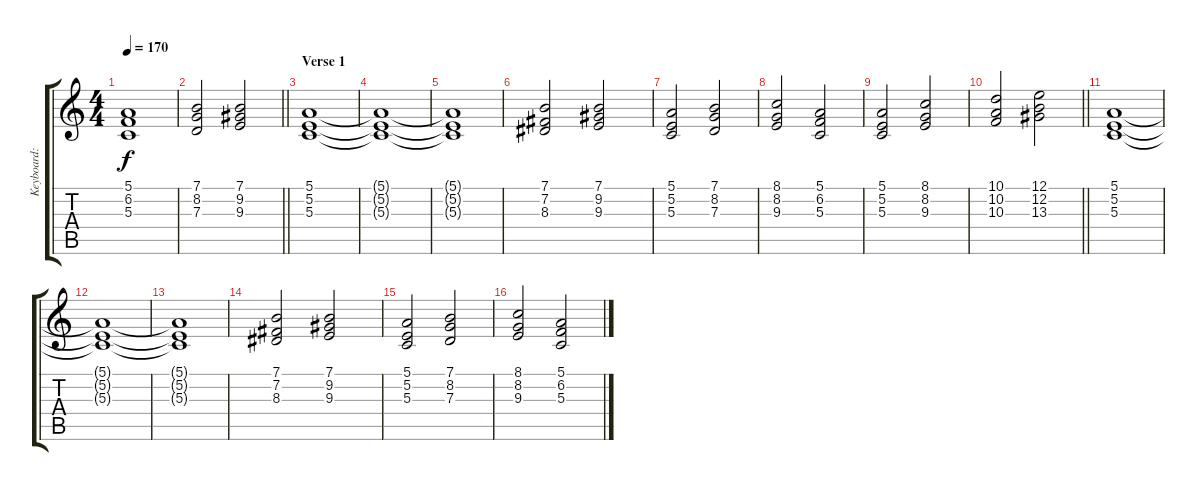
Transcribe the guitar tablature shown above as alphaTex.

\track ("Keyboard: Juha Mäenpää" "Keyboard: ") {instrument stringensemble1}
\staff {score tabs}
\tuning (E4 B3 G3 D3 A2 E2) {hide}
\ts (4 4)
\tempo 170
\clef g2
\ks aminor
(5.1 6.2 5.3).1{dy f} |
\barLineRight lightlight
(7.1 8.2 7.3).2 (7.1 9.2 9.3).2 |
\section ("" "Verse 1")
(5.1 5.2 5.3).1 |
(5.1{t} 5.2{t} 5.3{t}).1 |
(5.1{t} 5.2{t} 5.3{t}).1 |
(7.1 7.2 8.3).2 (7.1 9.2 9.3).2 |
(5.1 5.2 5.3).2 (7.1 8.2 7.3).2 |
(8.1 8.2 9.3).2 (5.1 6.2 5.3).2 |
(5.1 5.2 5.3).2 (8.1 8.2 9.3).2 |
\barLineRight lightlight
(10.1 10.2 10.3).2 (12.1 12.2 13.3).2 |
(5.1 5.2 5.3).1 |
(5.1{t} 5.2{t} 5.3{t}).1 |
(5.1{t} 5.2{t} 5.3{t}).1 |
(7.1 7.2 8.3).2 (7.1 9.2 9.3).2 |
(5.1 5.2 5.3).2 (7.1 8.2 7.3).2 |
(8.1 8.2 9.3).2 (5.1 6.2 5.3).2
